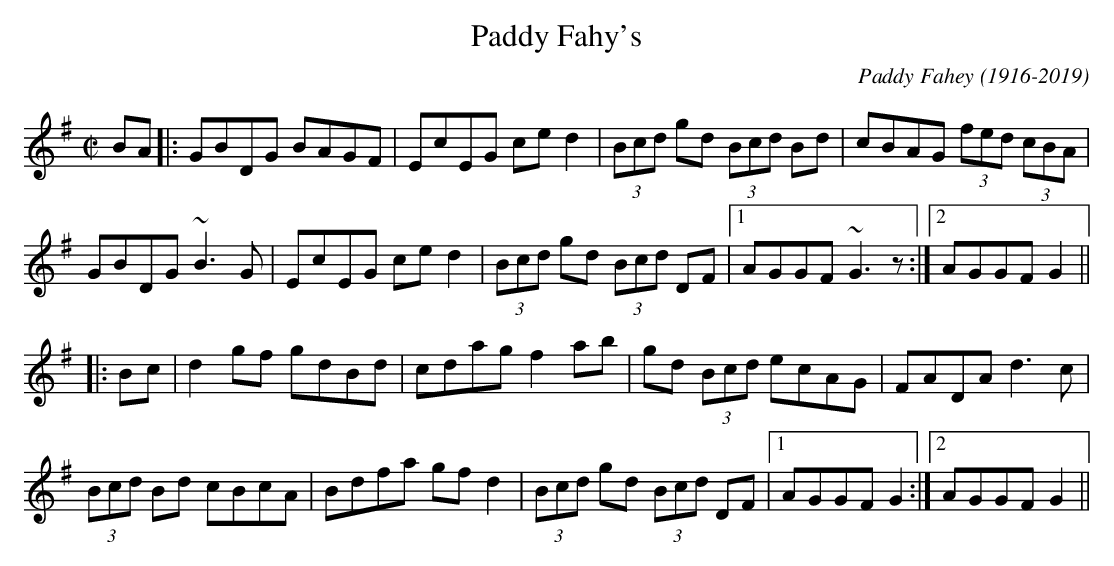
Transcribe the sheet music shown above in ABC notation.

X:1
T:Paddy Fahy's
C:Paddy Fahey (1916-2019)
M:C|
K:G
BA |: GBDG BAGF | EcEG ced2 | (3Bcd gd (3Bcd Bd | cBAG (3fed (3cBA |
GBDG ~B3G | EcEG ced2 | (3Bcd gd (3Bcd DF |1 AGGF ~G3z :|2 AGGF G2 ||
|: Bc | d2gf gdBd | cdag f2ab | gd (3Bcd ecAG | FADA d3c |
(3Bcd Bd cBcA | Bdfa gfd2 | (3Bcd gd (3Bcd DF |1 AGGF G2 :|2 AGGF G2 ||
